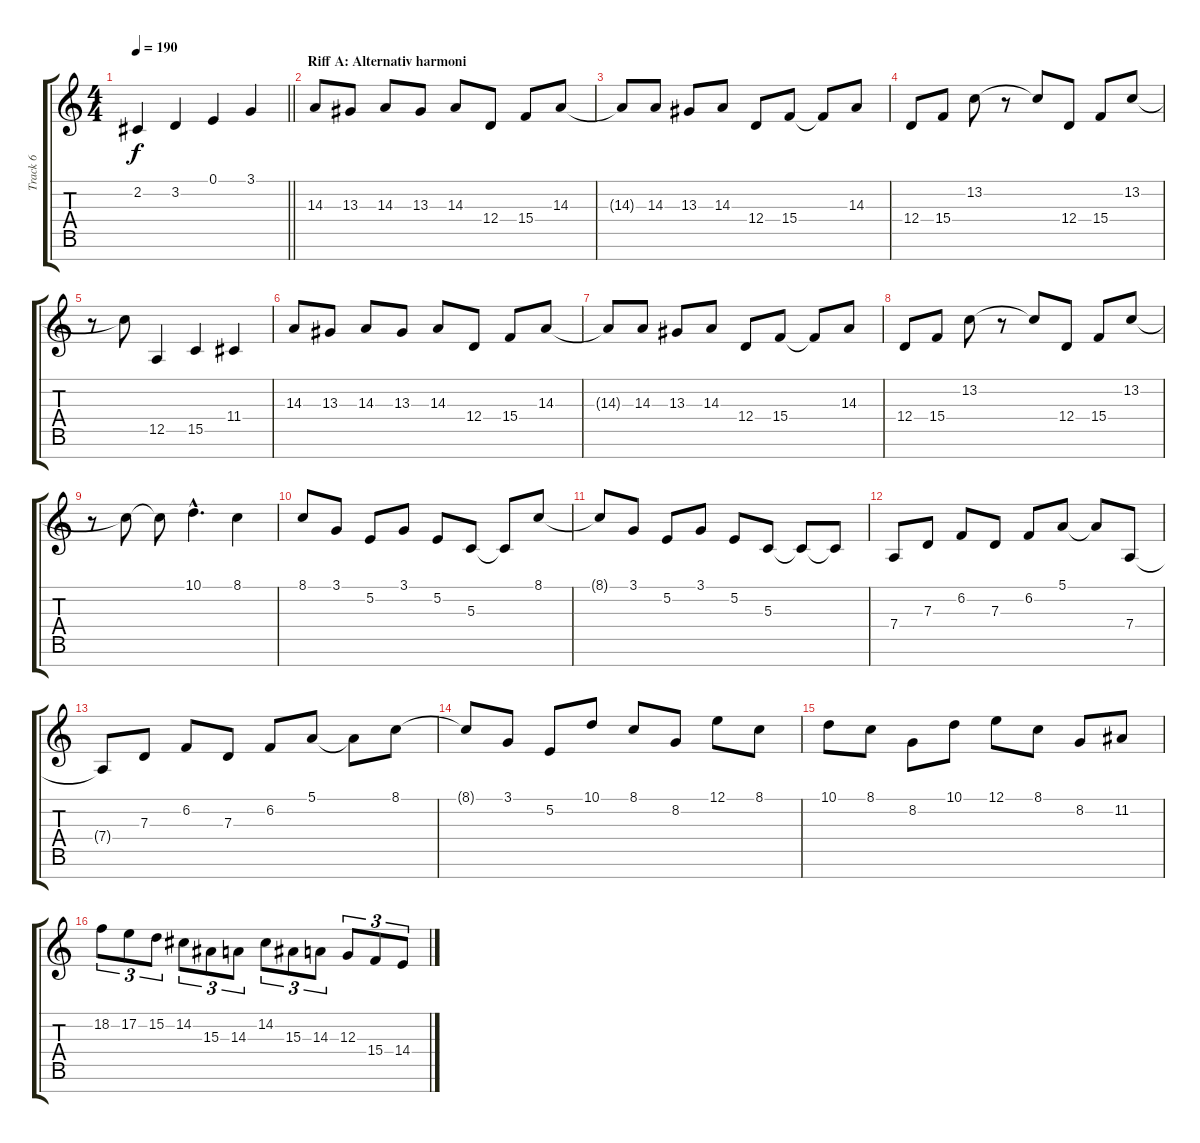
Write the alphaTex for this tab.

\track ("Track 6" "Track 6") {instrument churchorgan}
\staff {score tabs}
\tuning (E4 B3 G3 D3 A2 E2 B1) {hide}
\ts (4 4)
\tempo 190
\clef g2
\barLineRight lightlight
\ks c
2.2.4{dy f} 3.2.4 0.1.4 3.1.4 |
\section ("" "Riff A: Alternativ harmoni")
14.3.8 13.3.8 14.3.8 13.3.8 14.3.8 12.4.8 15.4.8 14.3.8 |
14.3{t}.8 14.3.8 13.3.8 14.3.8 12.4.8 15.4.8 15.4{t}.8 14.3.8 |
12.4.8 15.4.8 13.2.8 r.8 13.2{t}.8 12.4.8 15.4.8 13.2.8 |
r.8 13.2{t}.8 12.5.4 15.5.4 11.4.4 |
14.3.8 13.3.8 14.3.8 13.3.8 14.3.8 12.4.8 15.4.8 14.3.8 |
14.3{t}.8 14.3.8 13.3.8 14.3.8 12.4.8 15.4.8 15.4{t}.8 14.3.8 |
12.4.8 15.4.8 13.2.8 r.8 13.2{t}.8 12.4.8 15.4.8 13.2.8 |
r.8 13.2{t}.8 13.2{t}.8 10.1{hac}.4{d} 8.1.4 |
8.1.8 3.1.8 5.2.8 3.1.8 5.2.8 5.3.8 5.3{t}.8 8.1.8 |
8.1{t}.8 3.1.8 5.2.8 3.1.8 5.2.8 5.3.8 5.3{t}.8 5.3{t}.8 |
7.4.8 7.3.8 6.2.8 7.3.8 6.2.8 5.1.8 5.1{t}.8 7.4.8 |
7.4{t}.8 7.3.8 6.2.8 7.3.8 6.2.8 5.1.8 5.1{t}.8 8.1.8 |
8.1{t}.8 3.1.8 5.2.8 10.1.8 8.1.8 8.2.8 12.1.8 8.1.8 |
10.1.8 8.1.8 8.2.8 10.1.8 12.1.8 8.1.8 8.2.8 11.2.8 |
18.2.8{tu (3 2)} 17.2.8{tu (3 2)} 15.2.8{tu (3 2)} 14.2.8{tu (3 2)} 15.3.8{tu (3 2)} 14.3.8{tu (3 2)} 14.2.8{tu (3 2)} 15.3.8{tu (3 2)} 14.3.8{tu (3 2)} 12.3.8{tu (3 2)} 15.4.8{tu (3 2)} 14.4.8{tu (3 2)}
